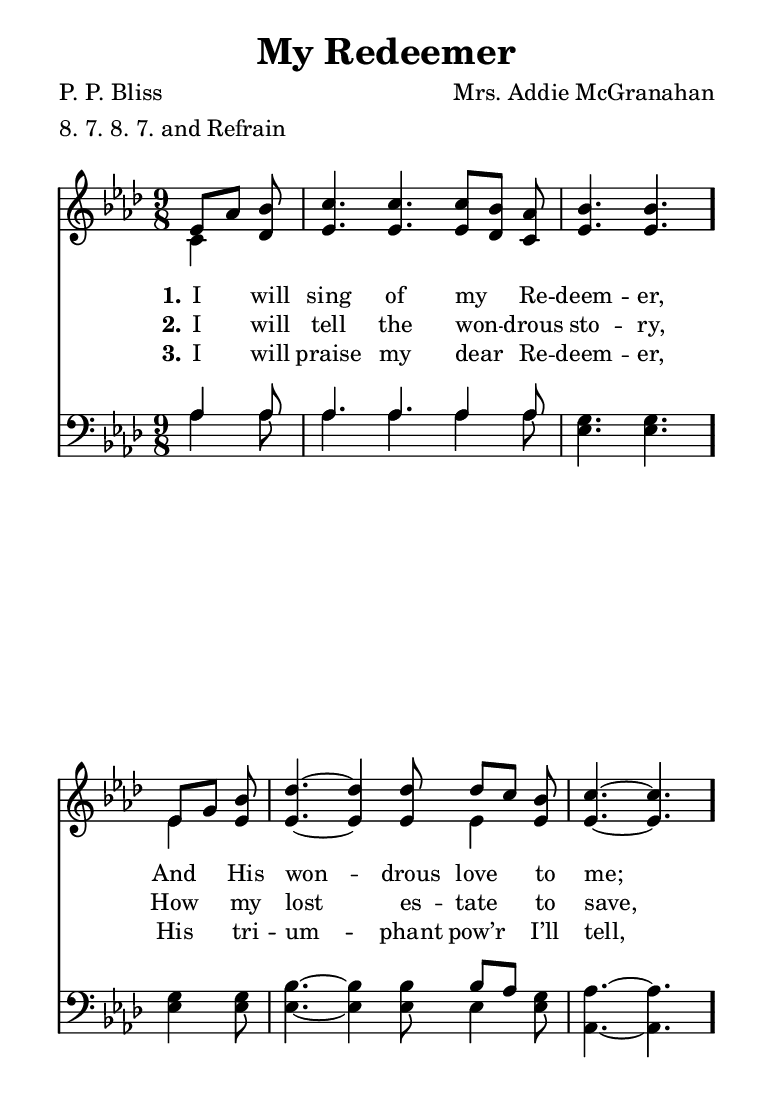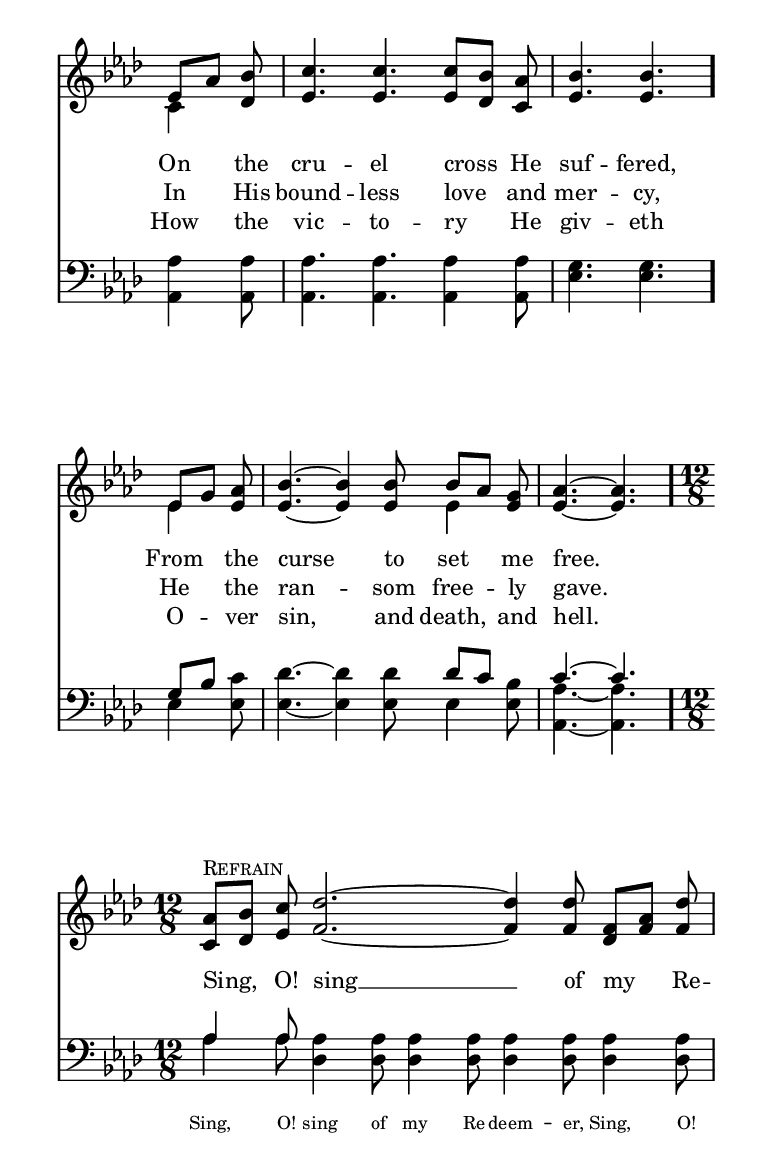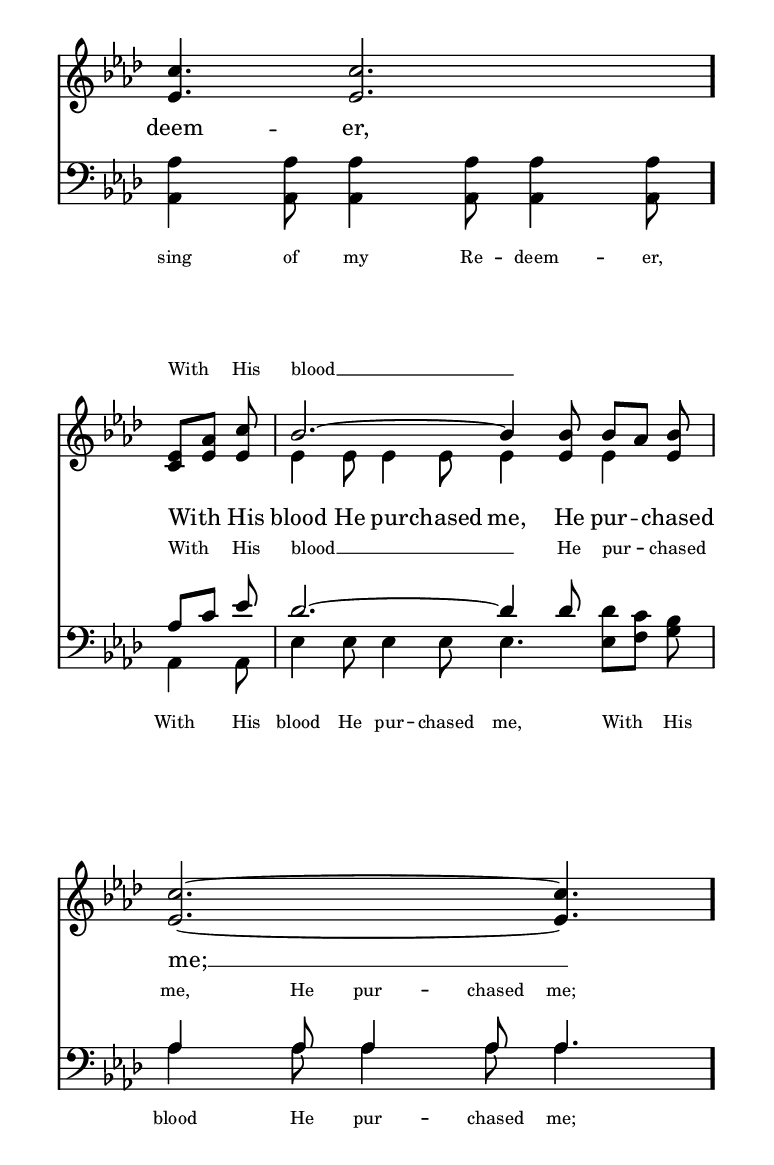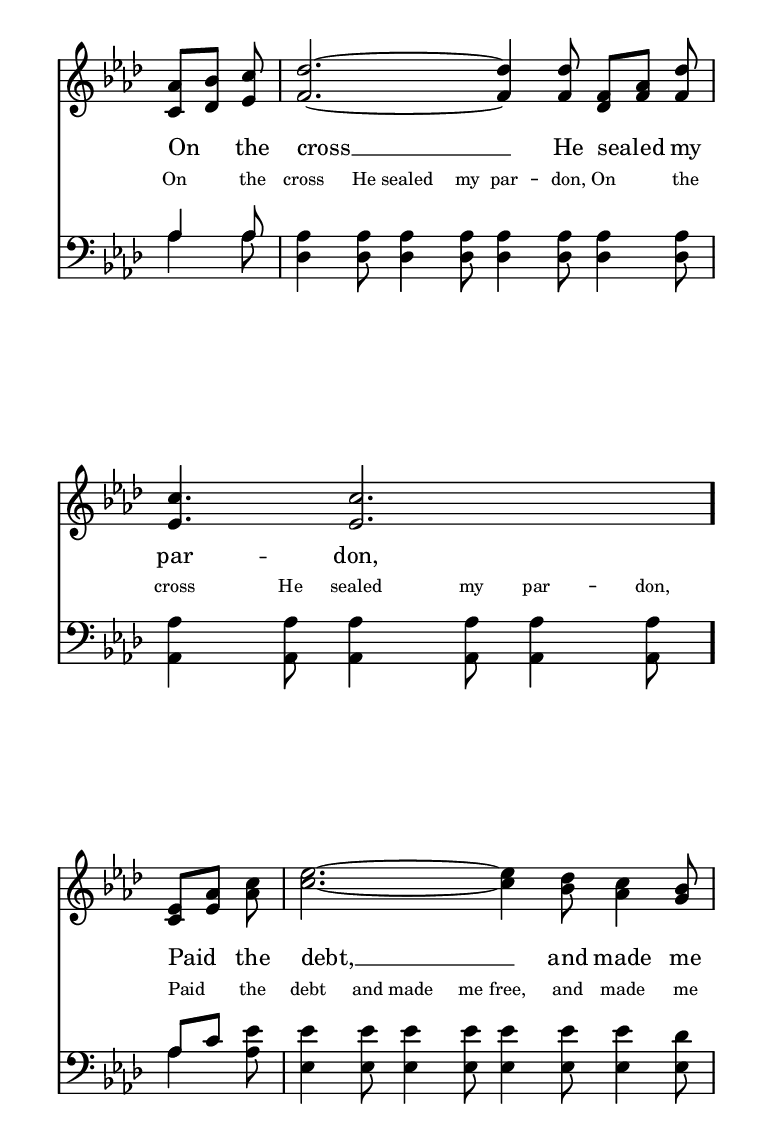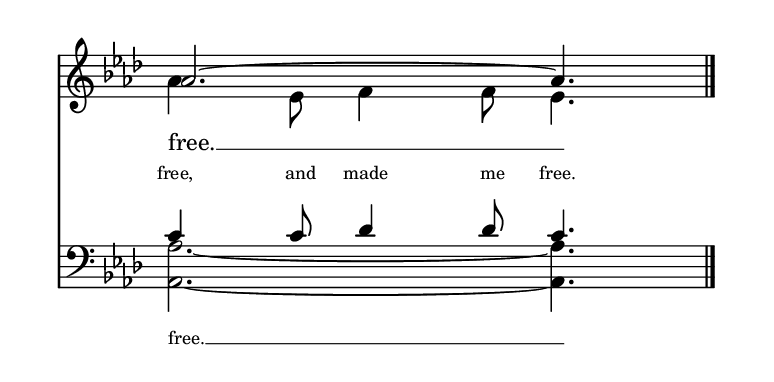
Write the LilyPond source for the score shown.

\include "common/global.ily"
\paper {
  \include "common/paper.ily"
  %ragged-bottom = ##t
  ragged-last-bottom = ##t
  systems-per-page = ##f
  page-count = #(cond (is-eogsized 2) (#t #f))
}

\header{
  hymnnumber = "23"
  title = "My Redeemer"
  tunename = ""
  meter = "8. 7. 8. 7. and Refrain"
  poet = "P. P. Bliss"
  composer = "Mrs. Addie McGranahan"
  %copyright = ""
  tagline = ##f
}

% for fermata in MIDI
ta = { \tempo 4=80 }
tb = { \tempo 4=40 }

patternAA = { c8[ c8] c8 | c4. c4. c8[ c8] c8         | c4. c4.         }
patternAB = { c4      c8 | c4. c4. c8[ c8] c8         | c4. c4.         }
patternAC = { c4      c8 | c4. c4. c4      c8         | c4. c4.         }
patternAD = { c8[ c8] c8 | c4. ~ c4 c8 c8[ c8] c8     | c4. ~ c4.       }
patternAE = { c4      c8 | c4. ~ c4 c8 c4      c8     | c4. ~ c4.       }
patternAF = { c4      c8 | c4. ~ c4 c8 c8[ c8] c8     | c4. ~ c4.       }

patternBA = { c8[ c8] c8 | c2. ~ c4 c8 c8[ c8] c8     | c4. c2.         }
patternBB = { c8[ c8] c8 | c2. ~ c4 c8 c8[ c8] c8     | c2. ~ c4.       }
patternBC = { c8[ c8] c8 | c4 c8 c4 c8 c4 c8 c4 c8    | c2. ~ c4.       }
patternBD = { c8[ c8] c8 | c2. ~ c4 c8 c4 c8          | c2. ~ c4.       }
patternBE = { c8[ c8] c8 | c2. ~ c4 c8 c4 c8          | c4 c8 c4 c8 c4. }

patternCA = { c4 c8      }
patternCB = { c8[ c8] c8 | c2. ~ c4 c8 c8[ c8] c8     | c4 c8 c4 c8 c4. }
patternCC = { c4 c8      | c4 c8 c4 c8 c4. c8[ c8] c8 | c4 c8 c4 c8 c4. }
patternCD = { c8[ c8] c8 | c4 c8 c4 c8 c4 c8 c4 c8    | c4 c8 c4 c8 c4. }
patternCE = { c4 c8      | c4 c8 c4 c8 c4 c8 c4 c8    | c2. ~ c4.       }

global = {
  \include "common/overrides.ily"
  \override Staff.TimeSignature.style = #'numbered
  \time 9/8
  \override Score.MetronomeMark.transparent = ##t % hide all fermata changes too
  \ta
  \key aes \major
  \partial 4.
  \autoBeamOff
}

notesSoprano = {
\global
\relative c' {

  \changePitch \patternAA { ees aes bes  | c c c bes aes           | bes bes }
  \changePitch \patternAD { ees, g bes   | des des des des c bes   | c c     }
  \changePitch \patternAA { ees, aes bes | c c c bes aes           | bes bes }
  \changePitch \patternAD { ees, g aes   | bes bes bes bes aes g   | aes aes }

  << s^\markup { \small \caps "Refrain"  }
  \time 12/8
  \set Timing.measurePosition = #(ly:make-moment -3 8)
  \changePitch \patternBA { aes bes c    | des des des f, aes des  | c c     } >>
  \changePitch \patternBB { ees, aes c   | bes bes bes bes aes bes | c c     }
  \changePitch \patternBA { aes bes c    | des des des f, aes des  | c c     }
  \changePitch \patternBD { ees, aes c   | ees ees des c bes       | aes aes }

  \bar "|."

}
}

notesAlto = {
\global
\relative e' {

  \changePitch \patternAB { c des     | ees ees ees des c               | ees ees         }
  \changePitch \patternAE { ees ees   | ees ees ees ees ees             | ees ees         }
  \changePitch \patternAB { c des     | ees ees ees des c               | ees ees         }
  \changePitch \patternAE { ees ees   | ees ees ees ees ees             | ees ees         }

  \changePitch \patternBA { c des ees | f f f des f f                   | ees ees         }
  \changePitch \patternBC { c ees ees | ees ees ees ees ees ees ees ees | ees ees         }
  \changePitch \patternBA { c des ees | f f f des f f                   | ees ees         }
  \changePitch \patternBE { c ees aes | c c bes aes g                   | aes ees f f ees }

}
}

notesTenor = {
\global
\relative a {

  \changePitch \patternAC { aes aes   | aes aes aes aes                 | g g                     }
  \changePitch \patternAF { g g       | bes bes bes bes aes g           | aes aes                 }
  \changePitch \patternAC { aes aes   | aes aes aes aes                 | g g                     }
  \changePitch \patternAD { g bes c   | des des des des c bes           | c c                     }

  \changePitch \patternCA { aes aes   | aes aes aes aes aes aes aes aes | aes aes aes aes aes aes }
  \changePitch \patternCB { aes c ees | des des des des c bes           | aes aes aes aes aes     }
  \changePitch \patternCA { aes aes   | aes aes aes aes aes aes aes aes | aes aes aes aes aes aes }
  \changePitch \patternCD { aes c ees | ees ees ees ees ees ees ees des | c c des des c           }

}
}

notesBass = {
\global
\relative f {

  \changePitch \patternAC { aes aes  | aes aes aes aes                  | ees ees                   }
  \changePitch \patternAE { ees ees  | ees ees ees ees ees              | aes, aes                  }
  \changePitch \patternAC { aes aes  | aes aes aes aes                  | ees' ees                  }
  \changePitch \patternAE { ees ees  | ees ees ees ees ees              | < aes aes, > < aes aes, > }

  \changePitch \patternCA { aes aes  | des, des des des des des des des | aes aes aes aes aes aes   }
  \changePitch \patternCC { aes aes  | ees' ees ees ees ees ees f g     | aes aes aes aes aes       }
  \changePitch \patternCA { aes aes  | des, des des des des des des des | aes aes aes aes aes aes   }
  \changePitch \patternCE { aes' aes | ees ees ees ees ees ees ees ees  | < aes aes, > < aes aes, > }

}
}

SopranoRefrainA = \lyricmode {

\override LyricText.font-size = #-2
\repeat unfold 38 { \skip 4 }
With His blood __

}

SopranoRefrainB = \lyricmode {

\repeat unfold 53 { \skip 4 }
Paid the debt, __ and made me free. __ \bar "." \break

}

% Also lead (soprano) for most of it (second line of refrain excepted)
% The alto also deviates from this on the fourth line of the refrain, but it is
% probably easier to divide them this way than an unanalysed alternative.
AltoRefrain = \lyricmode {

Sing, O! sing __ of my Re -- deem -- er, \bar "." \break
With His blood He pur -- chased me, He pur -- chased me; __ \bar "." \break
\pageBreak
On the cross __ He sealed my par -- don, \bar "." \break
%Paid the debt, __ and made me free. __ \bar "." \break

}

% This refrain not used in layout, just for lyrics extraction
RefrainA = \lyricmode {

Sing, O! sing of my Re -- deem -- er,
With His blood He pur -- chased me, He pur -- chased me;
On the cross He sealed my par -- don,
Paid the debt, and made me free.

}

TenorRefrain = \lyricmode {

\override LyricText.font-size = #-2
\repeat unfold 46 { \skip 4 }
With His blood __ He pur -- chased me, He pur -- chased me;
On the cross He sealed my par -- don, On the cross He sealed my par -- don,
Paid the debt and made me free, and made me free, and made me free.

}

BassRefrain = \lyricmode {

\override LyricText.font-size = #-2
\repeat unfold 30 { \skip 4 }
Sing, O! sing of my Re -- deem -- er, Sing, O! sing of my Re -- deem -- er,
With His blood He pur -- chased me, With His blood He pur -- chased me;
\repeat unfold 26 { \skip 4 }
free. __

}

wordsA = \lyricmode {
\set stanza = "1."

I will sing of my Re -- deem -- er, \bar "."
And His won -- drous love to me; \bar "." \break
On the cru -- el cross He suf -- fered, \bar "."
From the curse to set me free. \bar "." \break

}

wordsB = \lyricmode {
\set stanza = "2."

I will tell the won -- drous sto -- ry,
How my lost es -- tate to save,
In His bound -- less love and mer -- cy,
He the ran -- som free -- ly gave.

{ { \AltoRefrain } }

}

wordsC = \lyricmode {
\set stanza = "3."

I will praise my dear Re -- deem -- er,
His tri -- um -- phant pow’r I’ll tell,
How the vic -- to -- ry He giv -- eth
O -- ver sin, and death, and hell.

}

\score {
  \context ChoirStaff <<
    \context Staff = upper <<
      \set ChoirStaff.systemStartDelimiter = #'SystemStartBar
      \partcombine #'(2 . 9) \notesSoprano \notesAlto
      \context NullVoice = sopranos { \voiceOne << \notesSoprano >> }
      \context NullVoice = altos { \voiceTwo << \notesAlto >> }
	  % Synch to altos for convenience
      \context Lyrics = one   \lyricsto altos \wordsA
      \context Lyrics = two   \lyricsto altos \wordsB
      \context Lyrics = three \lyricsto altos \wordsC
    >>
	\new Lyrics \with { alignAboveContext = upper } \lyricsto sopranos \SopranoRefrainA
	\new Lyrics \with { alignBelowContext = upper } \lyricsto sopranos \SopranoRefrainB
    \context Staff = men <<
      \clef bass
      \partcombine #'(2 . 9) \notesTenor \notesBass
      \context NullVoice = tenors { \voiceOne << \notesTenor >> }
      \context NullVoice = basses { \voiceTwo << \notesBass >> }
    >>
	\new Lyrics \with { alignAboveContext = men } \lyricsto tenors \TenorRefrain
	\new Lyrics \with { alignBelowContext = men } \lyricsto basses \BassRefrain
  >>
  \layout {
    \include "common/layout.ily"
  }
  \midi{
    \include "common/midi.ily"
  }
}

\version "2.19.49"  % necessary for upgrading to future LilyPond versions.

% vi:set et ts=2 sw=2 ai nocindent syntax=lilypond:
